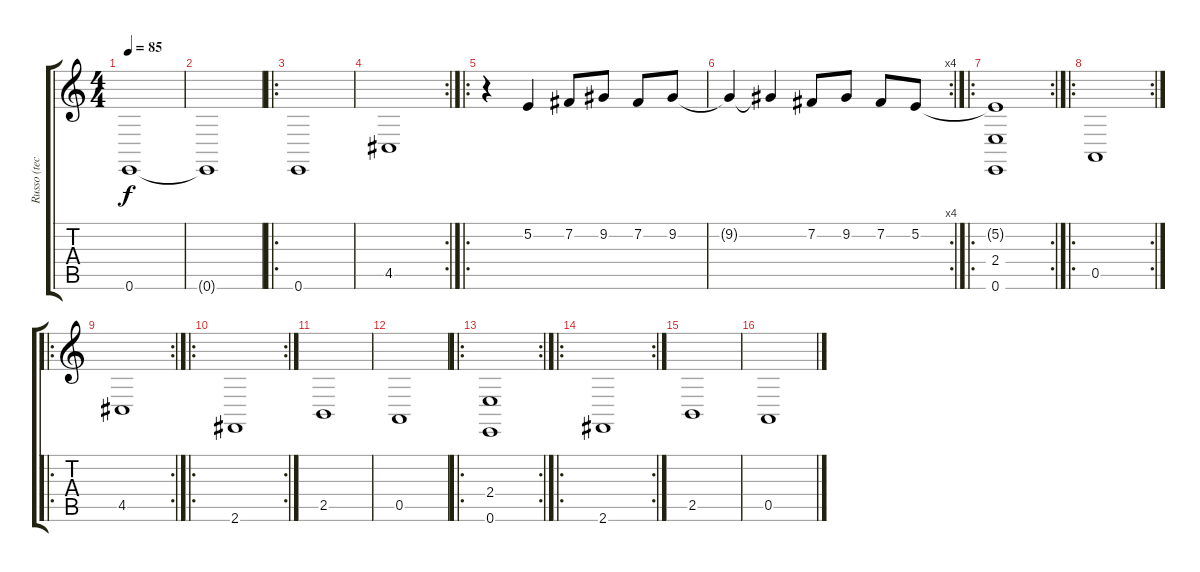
\track ("Russo (teclado)" "Russo (tec") {instrument accordion}
\staff {score tabs}
\tuning (E4 B3 G3 D3 A2 E2) {hide}
\ts (4 4)
\tempo 85
\clef g2
\ks c
0.6.1{dy f instrument accordion} |
0.6{t}.1 |
\ro
0.6.1 |
\rc 2
4.5.1 |
\ro
r.4 5.2.4 7.2.8 9.2.8 7.2.8 9.2.8 |
\rc 4
9.2{t}.4 9.2{t}.4 7.2.8 9.2.8 7.2.8 5.2.8 |
\ro
\rc 2
(5.2{t} 2.4 0.6).1 |
\ro
\rc 2
0.5.1 |
\ro
\rc 2
4.5.1 |
\ro
\rc 2
2.6.1 |
2.5.1 |
0.5.1 |
\ro
\rc 2
(2.4 0.6).1 |
\ro
\rc 2
2.6.1 |
2.5.1 |
0.5.1
